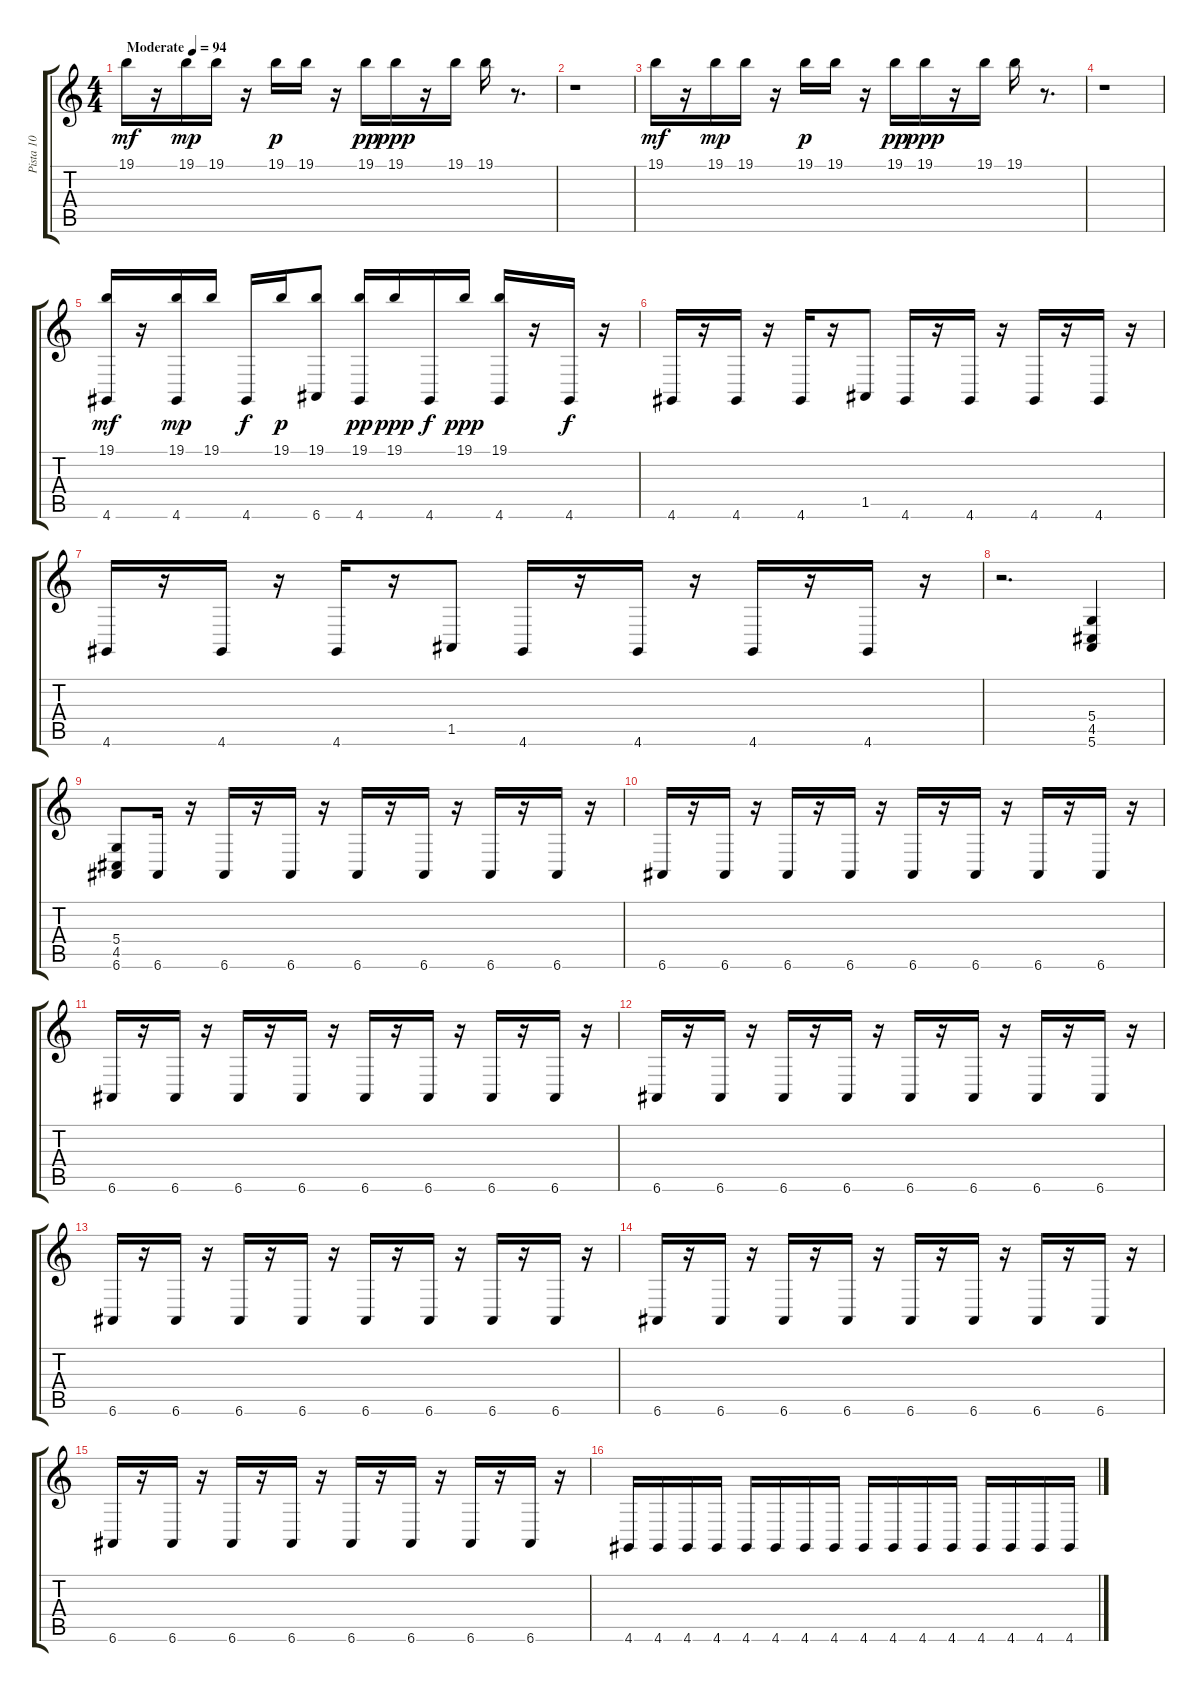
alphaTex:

\track ("Pista 10" "Pista 10") {instrument drawbarorgan}
\staff {score tabs}
\tuning (E4 B3 G3 D3 A2 E2) {hide}
\ts (4 4)
\tempo (94 "Moderate")
\clef g2
\ks c
19.1.16{dy mf instrument drawbarorgan} r.16 19.1.16{dy mp} 19.1.16 r.16 19.1.16{dy p} 19.1.16 r.16 19.1.16{dy pp} 19.1.16{dy ppp} r.16 19.1.16 19.1.16 r.8{d} |
r.1 |
19.1.16{dy mf} r.16 19.1.16{dy mp} 19.1.16 r.16 19.1.16{dy p} 19.1.16 r.16 19.1.16{dy pp} 19.1.16{dy ppp} r.16 19.1.16 19.1.16 r.8{d} |
r.1 |
(19.1 4.6).16{dy mf} r.16 (19.1 4.6).16{dy mp} 19.1.16 4.6.16{dy f} 19.1.16{dy p} (19.1 6.6).8 (19.1 4.6).16{dy pp} 19.1.16{dy ppp} 4.6.16{dy f} 19.1.16{dy ppp} (19.1 4.6).16 r.16 4.6.16{dy f} r.16 |
4.6.16 r.16 4.6.16 r.16 4.6.16 r.16 1.5.8 4.6.16 r.16 4.6.16 r.16 4.6.16 r.16 4.6.16 r.16 |
4.6.16 r.16 4.6.16 r.16 4.6.16 r.16 1.5.8 4.6.16 r.16 4.6.16 r.16 4.6.16 r.16 4.6.16 r.16 |
r.2{d} (5.4 4.5 5.6).4 |
(5.4 4.5 6.6).8 6.6.16 r.16 6.6.16 r.16 6.6.16 r.16 6.6.16 r.16 6.6.16 r.16 6.6.16 r.16 6.6.16 r.16 |
6.6.16 r.16 6.6.16 r.16 6.6.16 r.16 6.6.16 r.16 6.6.16 r.16 6.6.16 r.16 6.6.16 r.16 6.6.16 r.16 |
6.6.16 r.16 6.6.16 r.16 6.6.16 r.16 6.6.16 r.16 6.6.16 r.16 6.6.16 r.16 6.6.16 r.16 6.6.16 r.16 |
6.6.16 r.16 6.6.16 r.16 6.6.16 r.16 6.6.16 r.16 6.6.16 r.16 6.6.16 r.16 6.6.16 r.16 6.6.16 r.16 |
6.6.16 r.16 6.6.16 r.16 6.6.16 r.16 6.6.16 r.16 6.6.16 r.16 6.6.16 r.16 6.6.16 r.16 6.6.16 r.16 |
6.6.16 r.16 6.6.16 r.16 6.6.16 r.16 6.6.16 r.16 6.6.16 r.16 6.6.16 r.16 6.6.16 r.16 6.6.16 r.16 |
6.6.16 r.16 6.6.16 r.16 6.6.16 r.16 6.6.16 r.16 6.6.16 r.16 6.6.16 r.16 6.6.16 r.16 6.6.16 r.16 |
4.6.16 4.6.16 4.6.16 4.6.16 4.6.16 4.6.16 4.6.16 4.6.16 4.6.16 4.6.16 4.6.16 4.6.16 4.6.16 4.6.16 4.6.16 4.6.16
